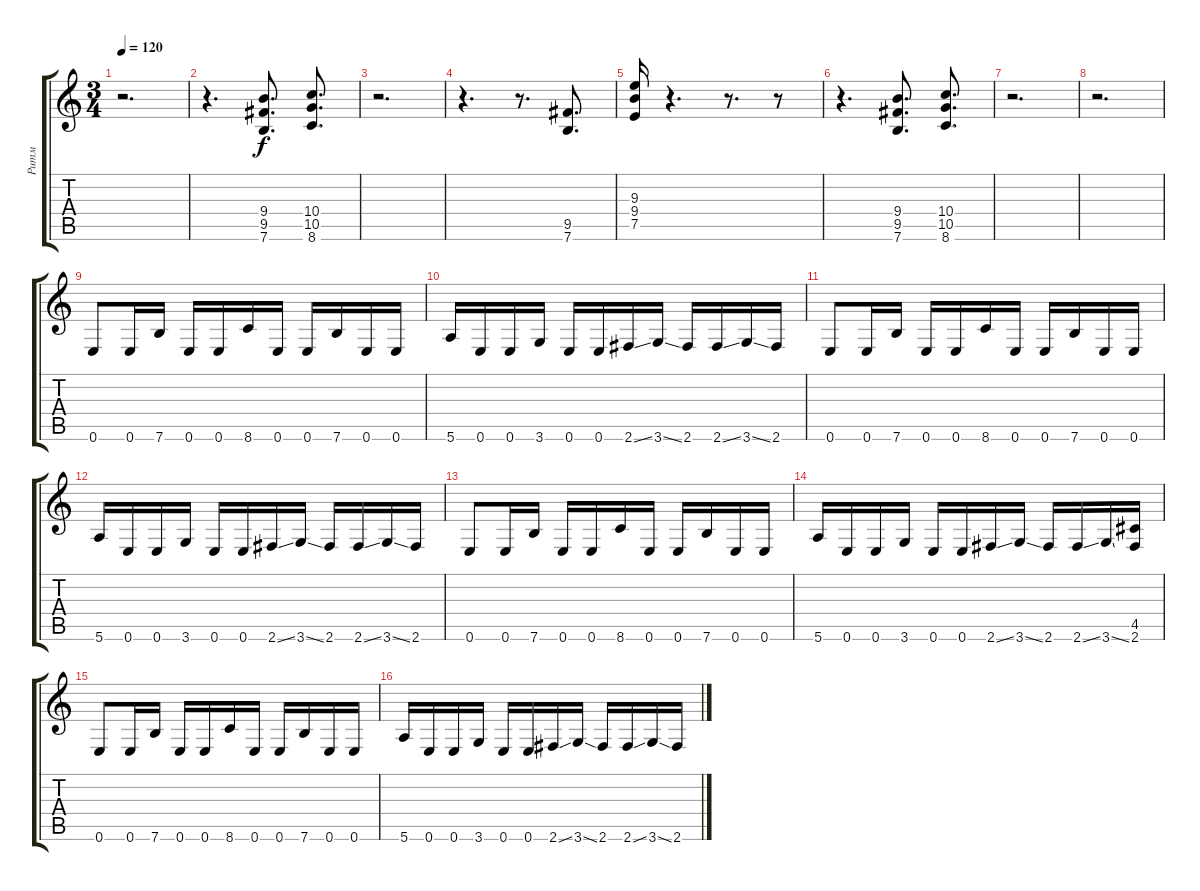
\track ("Ритм " "Ритм ") {instrument electricguitarclean}
\staff {score tabs}
\tuning (E4 B3 G3 D3 A2 E2) {hide}
\ts (3 4)
\tempo 120
\clef g2
\ks c
r.2{d dy mf volume 13 balance 8 instrument overdrivenguitar} |
r.4{d} (9.4 9.5 7.6).8{d dy f} (10.4 10.5 8.6).8{d} |
r.2{d} |
r.4{d} r.8{d} (9.5 7.6).8{d} |
(9.3 9.4 7.5).16 r.4{d} r.8{d} r.8 |
r.4{d} (9.4 9.5 7.6).8{d} (10.4 10.5 8.6).8{d} |
r.2{d} |
r.2{d} |
0.6.8{volume 10 balance 16} 0.6.16 7.6.16 0.6.16 0.6.16 8.6.16 0.6.16 0.6.16 7.6.16 0.6.16 0.6.16 |
5.6.16 0.6.16 0.6.16 3.6.16 0.6.16 0.6.16 2.6{ss}.16 3.6{ss}.16 2.6.16 2.6{ss}.16 3.6{ss}.16 2.6.16 |
0.6.8 0.6.16 7.6.16 0.6.16 0.6.16 8.6.16 0.6.16 0.6.16 7.6.16 0.6.16 0.6.16 |
5.6.16 0.6.16 0.6.16 3.6.16 0.6.16 0.6.16 2.6{ss}.16 3.6{ss}.16 2.6.16 2.6{ss}.16 3.6{ss}.16 2.6.16 |
0.6.8 0.6.16 7.6.16 0.6.16 0.6.16 8.6.16 0.6.16 0.6.16 7.6.16 0.6.16 0.6.16 |
5.6.16 0.6.16 0.6.16 3.6.16 0.6.16 0.6.16 2.6{ss}.16 3.6{ss}.16 2.6.16 2.6{ss}.16 3.6{ss}.16 (4.5 2.6).16 |
0.6.8 0.6.16 7.6.16 0.6.16 0.6.16 8.6.16 0.6.16 0.6.16 7.6.16 0.6.16 0.6.16 |
5.6.16 0.6.16 0.6.16 3.6.16 0.6.16 0.6.16 2.6{ss}.16 3.6{ss}.16 2.6.16 2.6{ss}.16 3.6{ss}.16 2.6.16
